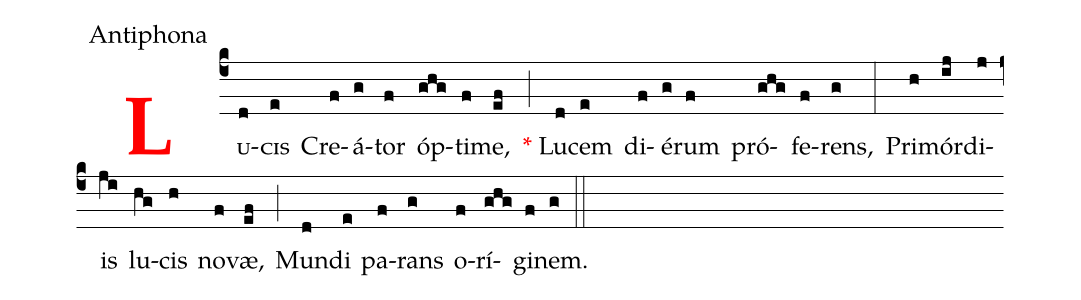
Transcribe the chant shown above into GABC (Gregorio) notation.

office-part: Antiphona;
%%
<v>\bf\textcolor{red}{L}</v><v>\sc{u}</v>(c4d)<v>\sc{cis}</v>(e) Cre(f)á(g)tor(f) óp(ghg)ti(f)me,(ef) (;)<v>\textcolor{red}{*}</v>  Lu(d)cem(e) di(f)é(g)rum(f) pró(ghg)fe(f)rens,(g) (:) Pri(h)mór(ij)di(j)is(ji) lu(hg)cis(h) no(f)væ,(ef) (;) Mun(d)di(e) pa(f)rans(g) o(f)rí(ghg)gi(f)nem.(g) (::)
